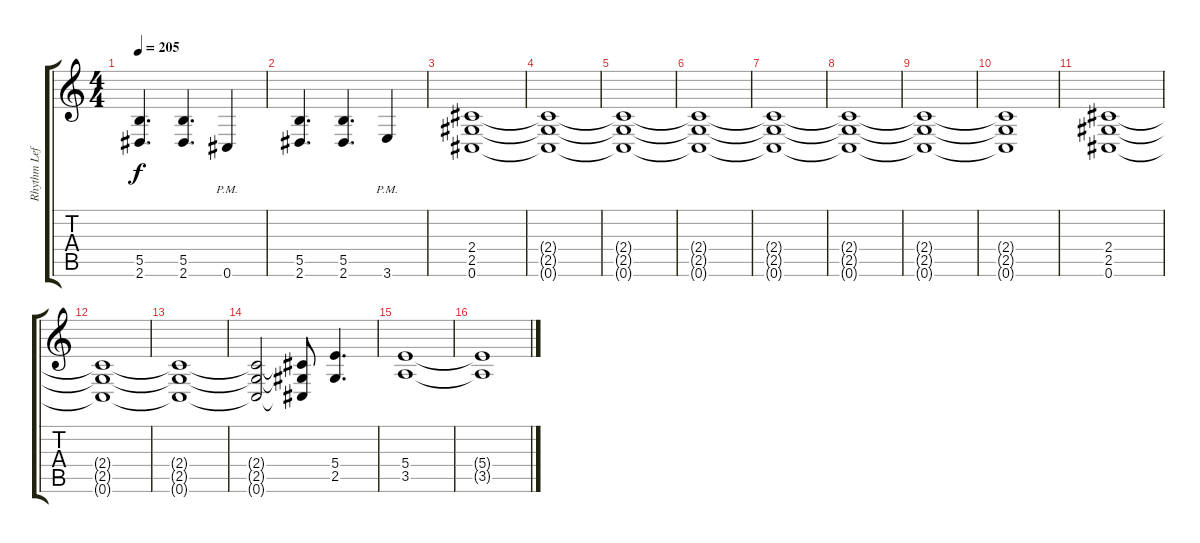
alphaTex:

\track ("Rhythm Left" "Rhythm Lef") {instrument distortionguitar}
\staff {score tabs}
\tuning (Db4 Ab3 E3 B2 Gb2 Db2) {hide}
\ts (4 4)
\tempo 205
\clef g2
\ks c
(5.5 2.6).4{d dy f} (5.5 2.6).4{d} 0.6{pm}.4 |
(5.5 2.6).4{d} (5.5 2.6).4{d} 3.6{pm}.4 |
(2.4 2.5 0.6).1 |
(2.4{t} 2.5{t} 0.6{t}).1 |
(2.4{t} 2.5{t} 0.6{t}).1 |
(2.4{t} 2.5{t} 0.6{t}).1 |
(2.4{t} 2.5{t} 0.6{t}).1 |
(2.4{t} 2.5{t} 0.6{t}).1 |
(2.4{t} 2.5{t} 0.6{t}).1 |
(2.4{t} 2.5{t} 0.6{t}).1 |
(2.4 2.5 0.6).1{volume 12 instrument overdrivenguitar} |
(2.4{t} 2.5{t} 0.6{t}).1 |
(2.4{t} 2.5{t} 0.6{t}).1 |
(2.4{t} 2.5{t} 0.6{t}).2 (2.4{t} 2.5{t} 0.6{t}).8 (5.4 2.5).4{d} |
(5.4 3.5).1 |
(5.4{t} 3.5{t}).1
